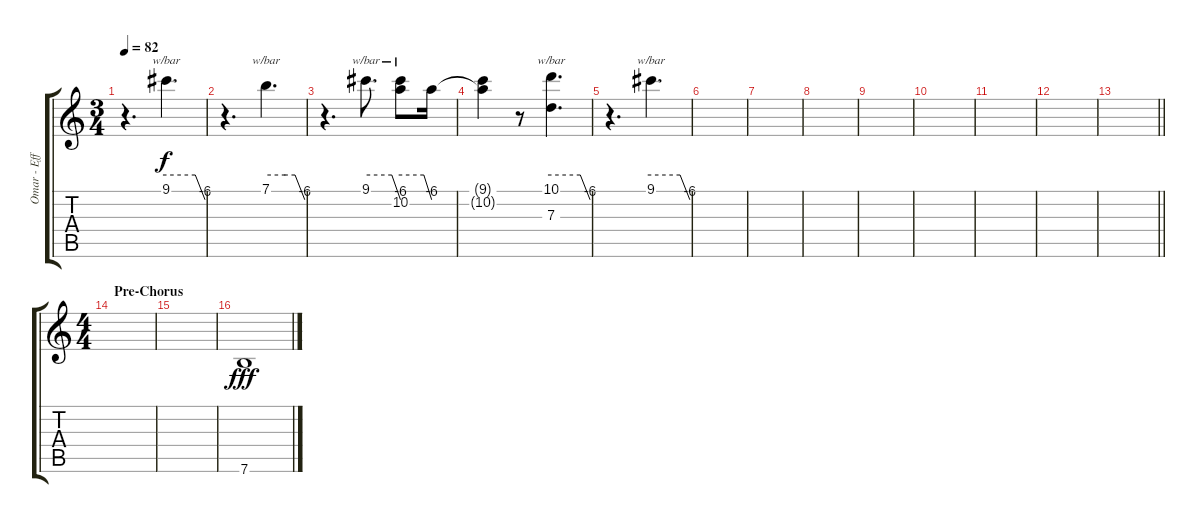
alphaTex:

\track ("Omar - Effects" "Omar - Eff") {instrument distortionguitar}
\staff {score tabs}
\tuning (E4 B3 G3 D3 A2 E2) {hide}
\ts (3 4)
\tempo 82
\clef g2
\ks c
r.4{d dy f} 9.1.4{d tbe (custom default 0 0 45 0 60 -24)} |
r.4{d} 7.1.4{d tbe (custom default 0 0 30 0 45 0 60 -24)} |
r.4{d} 9.1.8{d tbe (custom default 0 0 45 0 60 -24)} (9.1{t} 10.2).8{tbe (custom default 0 0 45 0 60 -24)} 10.2{t}.16 |
(9.1{t} 10.2{t}).4 r.8 (10.1 7.3).4{d tbe (custom default 0 0 45 0 60 -24)} |
r.4{d} 9.1.4{d tbe (custom default 0 0 45 0 60 -24)} |
|
|
|
|
|
|
|
\barLineRight lightlight
|
\ts (4 4)
\section ("" "Pre-Chorus")
|
|
7.6.1{dy fff}
